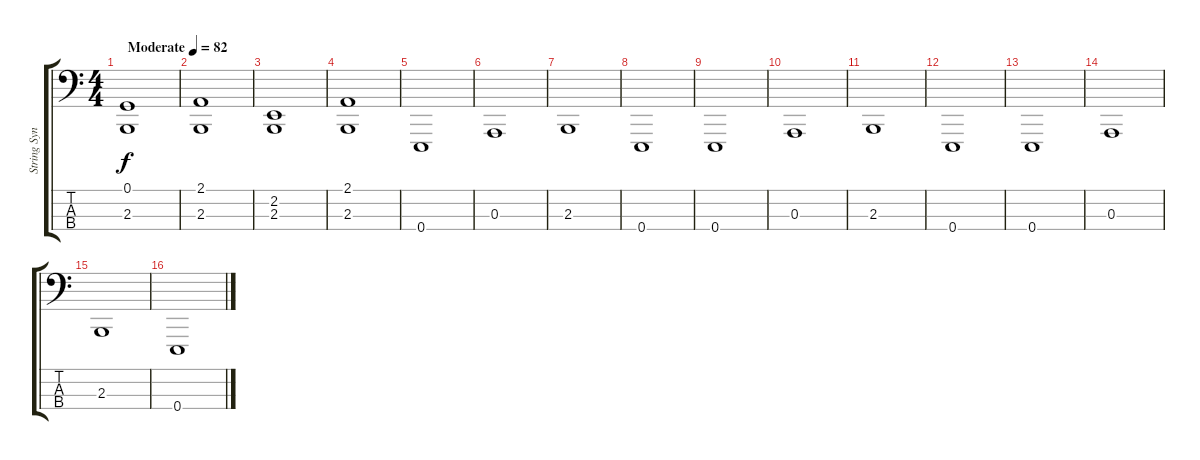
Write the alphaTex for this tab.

\track ("String Synth. Bass" "String Syn") {instrument synthstrings2}
\staff {score tabs}
\tuning (G2 D2 A1 E1) {hide}
\ts (4 4)
\tempo (82 "Moderate")
\clef f4
\ks c
(0.1 2.3).1{dy f instrument synthstrings2} |
(2.1 2.3).1 |
(2.2 2.3).1 |
(2.1 2.3).1 |
0.4.1 |
0.3.1 |
2.3.1 |
0.4.1 |
0.4.1 |
0.3.1 |
2.3.1 |
0.4.1 |
0.4.1 |
0.3.1 |
2.3.1 |
0.4.1
